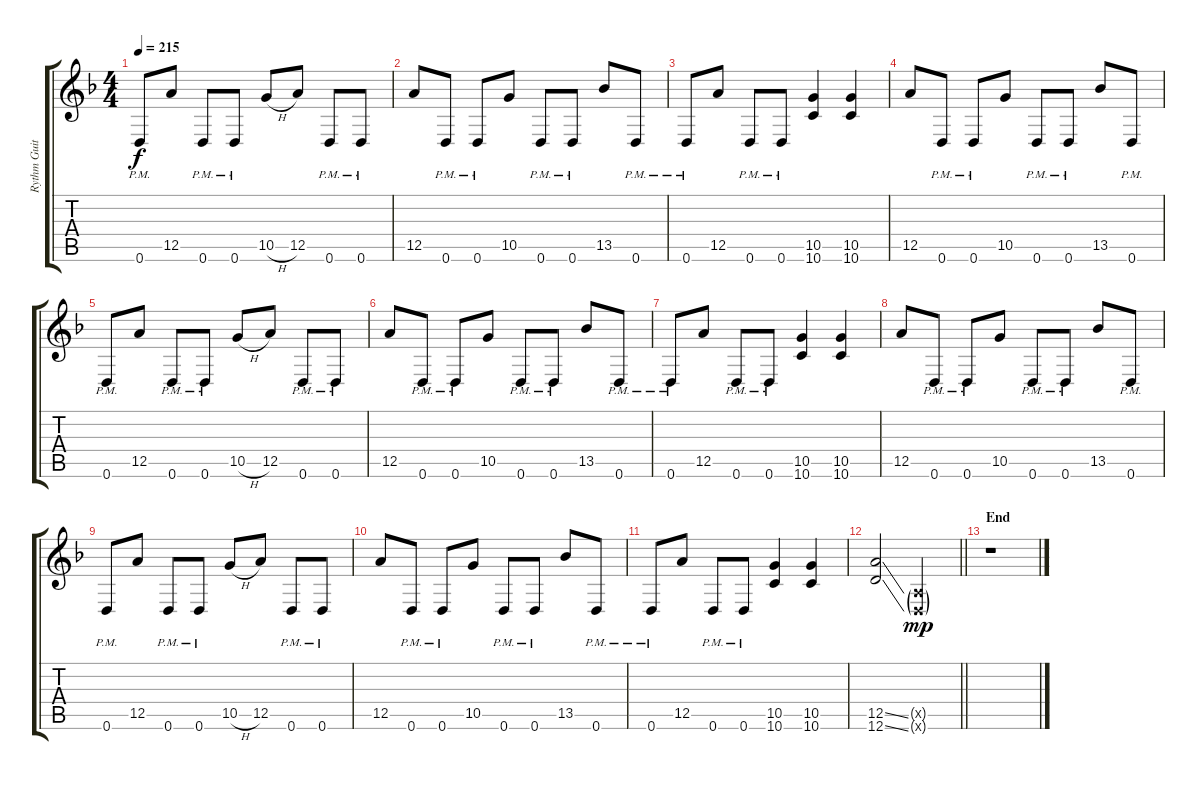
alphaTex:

\track ("Rythm Guitar" "Rythm Guit") {instrument overdrivenguitar}
\staff {score tabs}
\tuning (E4 B3 G3 D3 A2 D2) {hide}
\ts (4 4)
\tempo 215
\clef g2
\ks f
0.6{pm}.8{dy f} 12.5.8 0.6{pm}.8 0.6{pm}.8 10.5{h}.8 12.5.8 0.6{pm}.8 0.6{pm}.8 |
12.5.8 0.6{pm}.8 0.6{pm}.8 10.5.8 0.6{pm}.8 0.6{pm}.8 13.5.8 0.6{pm}.8 |
0.6{pm}.8 12.5.8 0.6{pm}.8 0.6{pm}.8 (10.5 10.6).4 (10.5 10.6).4 |
12.5.8 0.6{pm}.8 0.6{pm}.8 10.5.8 0.6{pm}.8 0.6{pm}.8 13.5.8 0.6{pm}.8 |
0.6{pm}.8 12.5.8 0.6{pm}.8 0.6{pm}.8 10.5{h}.8 12.5.8 0.6{pm}.8 0.6{pm}.8 |
12.5.8 0.6{pm}.8 0.6{pm}.8 10.5.8 0.6{pm}.8 0.6{pm}.8 13.5.8 0.6{pm}.8 |
0.6{pm}.8 12.5.8 0.6{pm}.8 0.6{pm}.8 (10.5 10.6).4 (10.5 10.6).4 |
12.5.8 0.6{pm}.8 0.6{pm}.8 10.5.8 0.6{pm}.8 0.6{pm}.8 13.5.8 0.6{pm}.8 |
0.6{pm}.8 12.5.8 0.6{pm}.8 0.6{pm}.8 10.5{h}.8 12.5.8 0.6{pm}.8 0.6{pm}.8 |
12.5.8 0.6{pm}.8 0.6{pm}.8 10.5.8 0.6{pm}.8 0.6{pm}.8 13.5.8 0.6{pm}.8 |
0.6{pm}.8 12.5.8 0.6{pm}.8 0.6{pm}.8 (10.5 10.6).4 (10.5 10.6).4 |
\barLineRight lightlight
(12.5{ss} 12.6{ss}).2 (0.5{g x} 0.6{g x}).2{dy mp} |
\section ("" "End")
r.1
